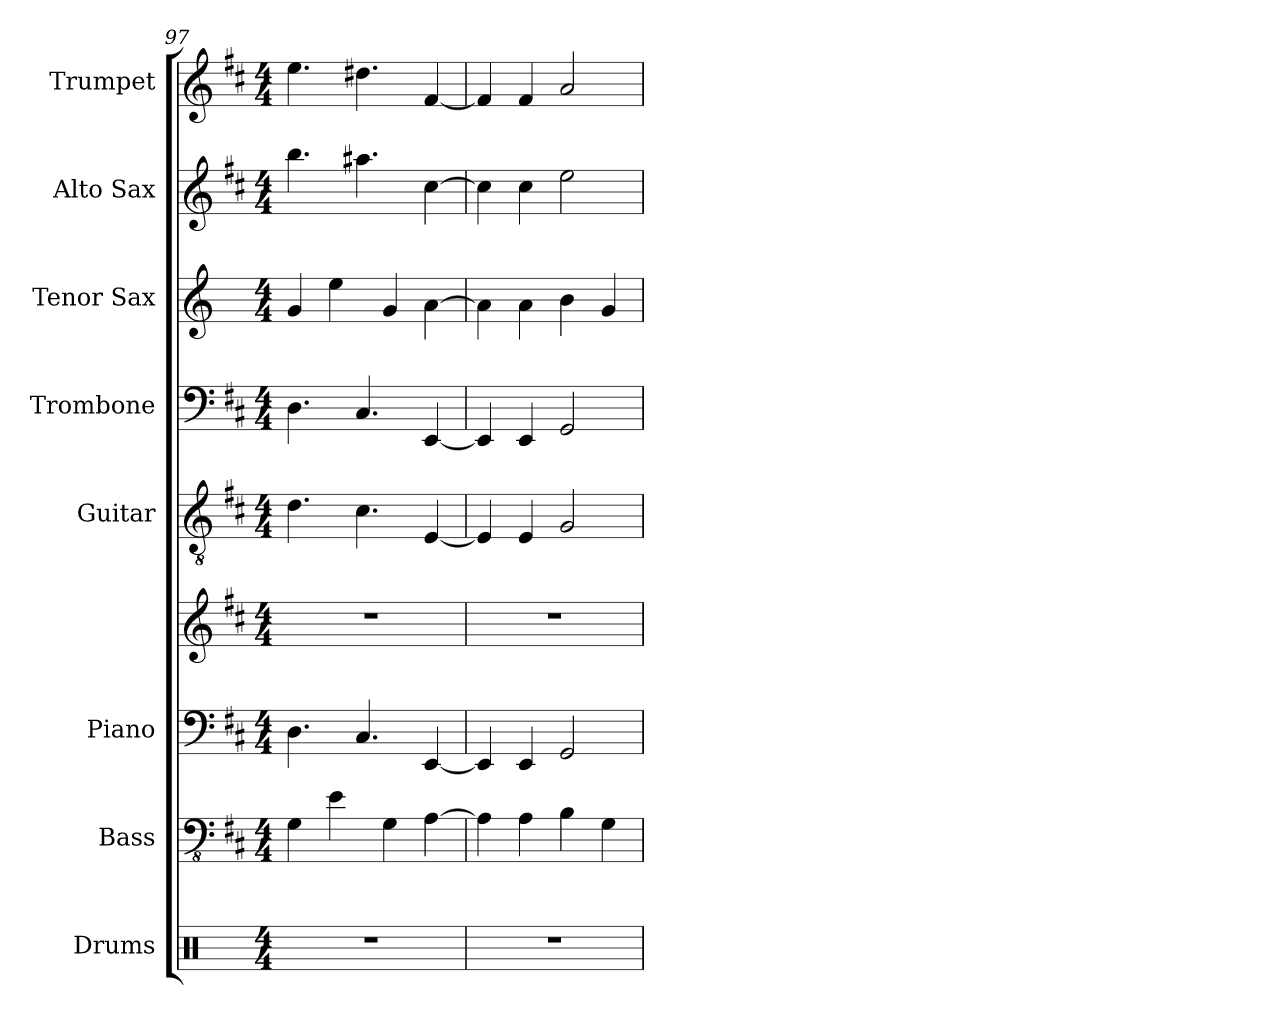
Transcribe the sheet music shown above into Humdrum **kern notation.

**kern	**kern	**kern	**kern	**kern	**kern	**kern	**kern	**kern
*part8	*part7	*part6	*part6	*part5	*part4	*part3	*part2	*part1
*staff9	*staff8	*staff7	*staff6	*staff5	*staff4	*staff3	*staff2	*staff1
*I"Drums	*I"Bass	*I"Piano	*	*I"Guitar	*I"Trombone	*I"Tenor Sax	*I"Alto Sax	*I"Trumpet
*I'Drums	*I'Bass	*I'Piano	*	*I'Gtr.	*I'Tbn.	*I'Tenor	*I'Alto	*I'Tpt.
*clefX	*clefFv4	*clefF4	*clefG2	*clefGv2	*clefF4	*clefG2	*clefG2	*clefG2
*	*	*	*	*	*	*ITrd8c14	*ITrd5c9	*ITrd1c2
*k[]	*k[f#c#]	*k[f#c#]	*k[f#c#]	*k[f#c#]	*k[f#c#]	*k[]	*k[b-]	*k[]
*M4/4	*M4/4	*M4/4	*M4/4	*M4/4	*M4/4	*M4/4	*M4/4	*M4/4
=97	=97	=97	=97	=97	=97	=97	=97	=97
1r	4GG\	4.D\	1r	4.d\	4.D\	4G/	4.dd\	4.dd\
.	4E\	.	.	.	.	4e\	.	.
.	.	4.C#/	.	4.c#\	4.C#/	.	4.cc#X\	4.cc#X\
.	4GG\	.	.	.	.	4G/	.	.
.	[4AA\	[4EE/	.	[4E/	[4EE/	[4A\	[4e\	[4e/
=98	=98	=98	=98	=98	=98	=98	=98	=98
1r	4AA\]	4EE/]	1r	4E/]	4EE/]	4A\]	4e\]	4e/]
.	4AA\	4EE/	.	4E/	4EE/	4A\	4e\	4e/
.	4BB\	2GG/	.	2G/	2GG/	4B\	2g\	2g/
.	4GG\	.	.	.	.	4G/	.	.
=	=	=	=	=	=	=	=	=
*-	*-	*-	*-	*-	*-	*-	*-	*-
